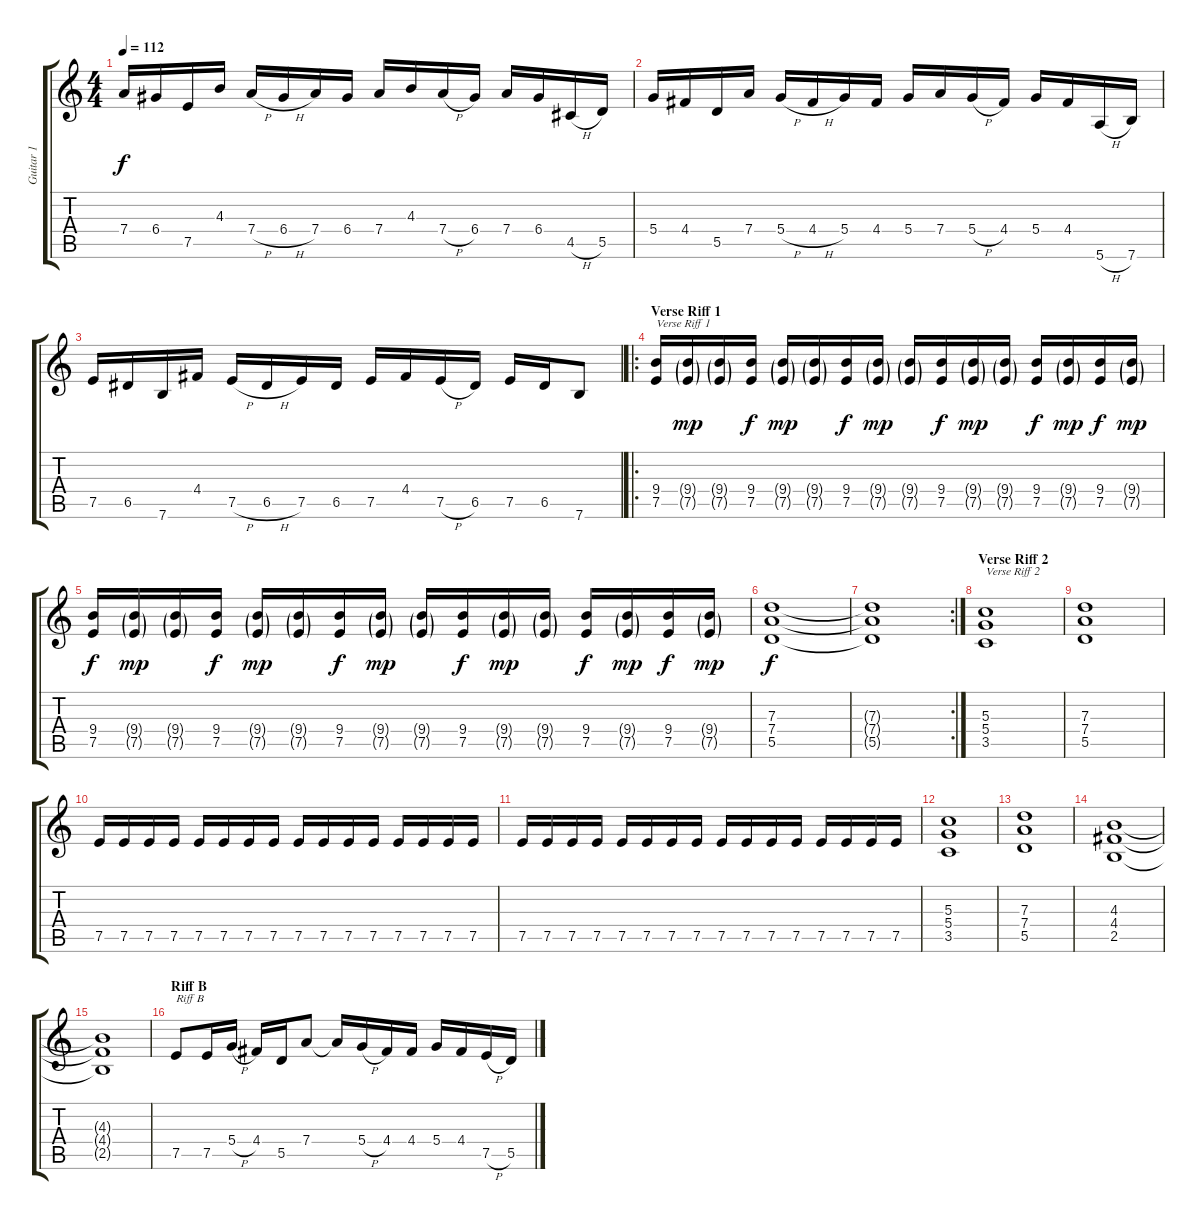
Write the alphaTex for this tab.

\track ("Guitar 1" "Guitar 1") {instrument distortionguitar}
\staff {score tabs}
\tuning (E4 B3 G3 D3 A2 E2) {hide}
\ts (4 4)
\tempo 112
\clef g2
\ks c
7.4.16{dy f} 6.4.16 7.5.16 4.3.16 7.4{h}.16 6.4{h}.16 7.4.16 6.4.16 7.4.16 4.3.16 7.4{h}.16 6.4.16 7.4.16 6.4.16 4.5{h}.16 5.5.16 |
5.4.16 4.4.16 5.5.16 7.4.16 5.4{h}.16 4.4{h}.16 5.4.16 4.4.16 5.4.16 7.4.16 5.4{h}.16 4.4.16 5.4.16 4.4.16 5.6{h}.16 7.6.16 |
7.5.16 6.5.16 7.6.16 4.4.16 7.5{h}.16 6.5{h}.16 7.5.16 6.5.16 7.5.16 4.4.16 7.5{h}.16 6.5.16 7.5.16 6.5.16 7.6.8 |
\ro
\section ("" "Verse Riff 1")
(9.4 7.5).16{txt "Verse Riff 1" volume 11} (9.4{g} 7.5{g}).16{dy mp} (9.4{g} 7.5{g}).16 (9.4 7.5).16{dy f} (9.4{g} 7.5{g}).16{dy mp} (9.4{g} 7.5{g}).16 (9.4 7.5).16{dy f} (9.4{g} 7.5{g}).16{dy mp} (9.4{g} 7.5{g}).16 (9.4 7.5).16{dy f} (9.4{g} 7.5{g}).16{dy mp} (9.4{g} 7.5{g}).16 (9.4 7.5).16{dy f} (9.4{g} 7.5{g}).16{dy mp} (9.4 7.5).16{dy f} (9.4{g} 7.5{g}).16{dy mp} |
(9.4 7.5).16{dy f} (9.4{g} 7.5{g}).16{dy mp} (9.4{g} 7.5{g}).16 (9.4 7.5).16{dy f} (9.4{g} 7.5{g}).16{dy mp} (9.4{g} 7.5{g}).16 (9.4 7.5).16{dy f} (9.4{g} 7.5{g}).16{dy mp} (9.4{g} 7.5{g}).16 (9.4 7.5).16{dy f} (9.4{g} 7.5{g}).16{dy mp} (9.4{g} 7.5{g}).16 (9.4 7.5).16{dy f} (9.4{g} 7.5{g}).16{dy mp} (9.4 7.5).16{dy f} (9.4{g} 7.5{g}).16{dy mp} |
(7.3 7.4 5.5).1{dy f} |
\rc 2
(7.3{t} 7.4{t} 5.5{t}).1 |
\section ("" "Verse Riff 2")
(5.3 5.4 3.5).1{txt "Verse Riff 2"} |
(7.3 7.4 5.5).1 |
7.5.16 7.5.16 7.5.16 7.5.16 7.5.16 7.5.16 7.5.16 7.5.16 7.5.16 7.5.16 7.5.16 7.5.16 7.5.16 7.5.16 7.5.16 7.5.16 |
7.5.16 7.5.16 7.5.16 7.5.16 7.5.16 7.5.16 7.5.16 7.5.16 7.5.16 7.5.16 7.5.16 7.5.16 7.5.16 7.5.16 7.5.16 7.5.16 |
(5.3 5.4 3.5).1 |
(7.3 7.4 5.5).1 |
(4.3 4.4 2.5).1 |
(4.3{t} 4.4{t} 2.5{t}).1 |
\section ("" "Riff B")
7.5.8{txt "Riff B"} 7.5.16 5.4{h}.16 4.4.16 5.5.16 7.4.8 7.4{t}.16 5.4{h}.16 4.4.16 4.4.16 5.4.16 4.4.16 7.5{h}.16 5.5.16
